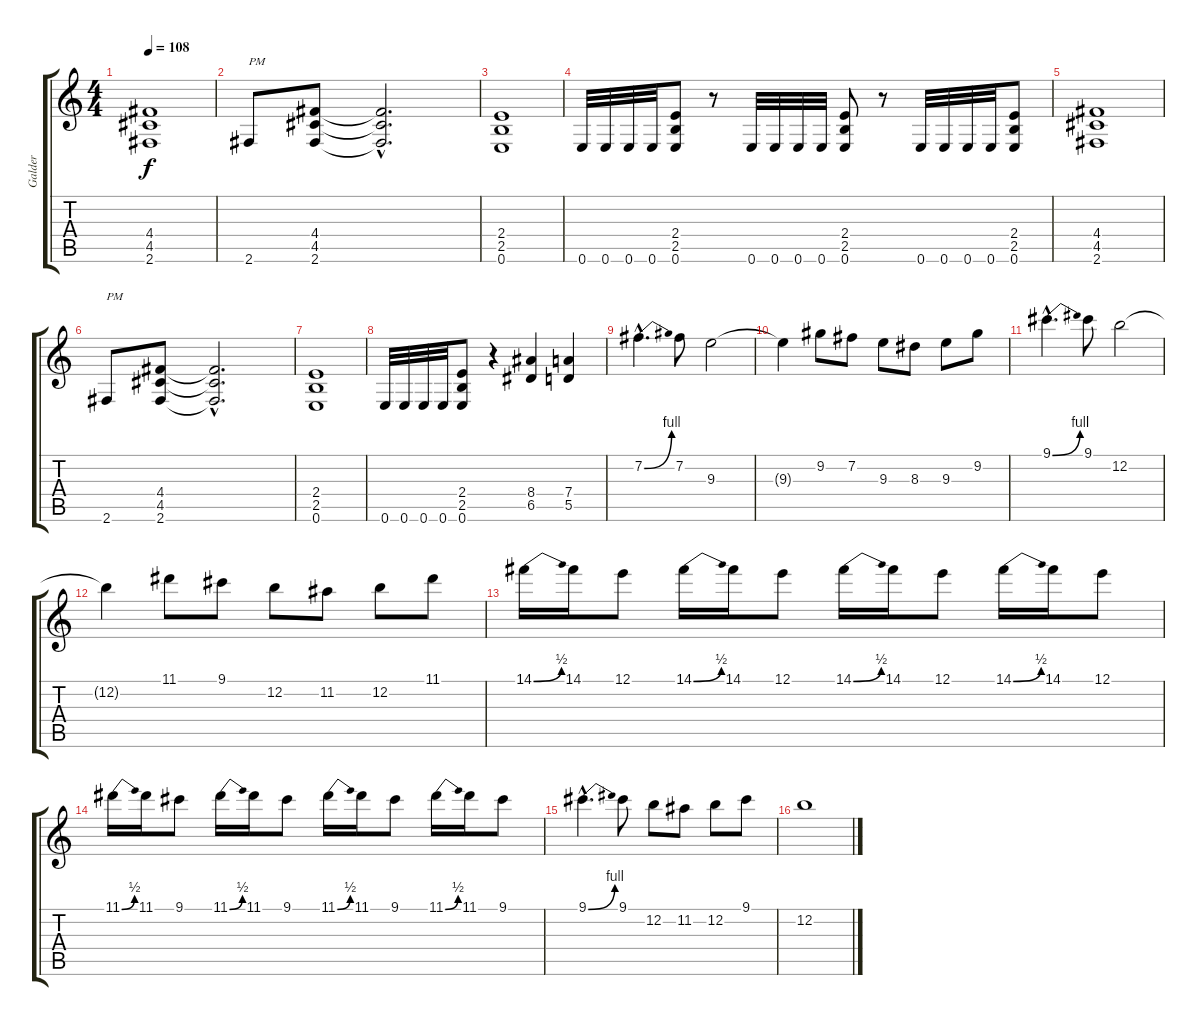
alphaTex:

\track ("Galder" "Galder") {instrument distortionguitar}
\staff {score tabs}
\tuning (E4 B3 G3 D3 A2 E2) {hide}
\ts (4 4)
\tempo 108
\clef g2
\ks c
(4.4 4.5 2.6).1{dy f} |
2.6.8{txt "PM"} (4.4 4.5 2.6).8 (4.4{hac t} 4.5{hac t} 2.6{hac t}).2{d} |
(2.4 2.5 0.6).1 |
0.6.32 0.6.32 0.6.32 0.6.32 (2.4 2.5 0.6).8 r.8 0.6.32 0.6.32 0.6.32 0.6.32 (2.4 2.5 0.6).8 r.8 0.6.32 0.6.32 0.6.32 0.6.32 (2.4 2.5 0.6).8 |
(4.4 4.5 2.6).1 |
2.6.8{txt "PM"} (4.4 4.5 2.6).8 (4.4{hac t} 4.5{hac t} 2.6{hac t}).2{d} |
(2.4 2.5 0.6).1 |
0.6.32 0.6.32 0.6.32 0.6.32 (2.4 2.5 0.6).8 r.4 (8.4 6.5).4 (7.4 5.5).4 |
7.2{be (bend 0 0 60 4) hac}.4{d} 7.2.8 9.3.2 |
9.3{t}.4 9.2.8 7.2.8 9.3.8 8.3.8 9.3.8 9.2.8 |
9.1{be (bend 0 0 60 4) hac}.4{d} 9.1.8 12.2.2 |
12.2{t}.4 11.1.8 9.1.8 12.2.8 11.2.8 12.2.8 11.1.8 |
14.1{be (bend 0 0 60 2)}.16 14.1.16 12.1.8 14.1{be (bend 0 0 60 2)}.16 14.1.16 12.1.8 14.1{be (bend 0 0 60 2)}.16 14.1.16 12.1.8 14.1{be (bend 0 0 60 2)}.16 14.1.16 12.1.8 |
11.1{be (bend 0 0 60 2)}.16 11.1.16 9.1.8 11.1{be (bend 0 0 60 2)}.16 11.1.16 9.1.8 11.1{be (bend 0 0 60 2)}.16 11.1.16 9.1.8 11.1{be (bend 0 0 60 2)}.16 11.1.16 9.1.8 |
9.1{be (bend 0 0 60 4) hac}.4{d} 9.1.8 12.2.8 11.2.8 12.2.8 9.1.8 |
12.2.1
